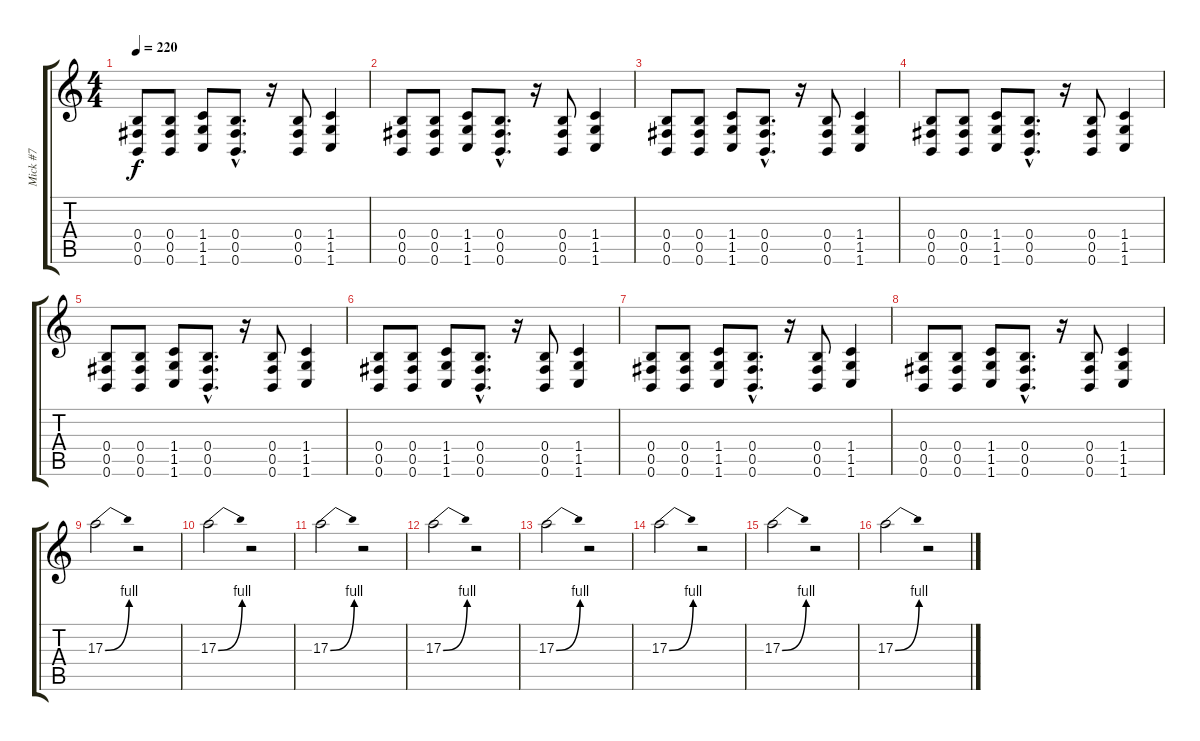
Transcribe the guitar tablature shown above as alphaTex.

\track ("Mick #7" "Mick #7") {instrument distortionguitar}
\staff {score tabs}
\tuning (Db4 Ab3 E3 B2 Gb2 B1) {hide}
\ts (4 4)
\tempo 220
\clef g2
\ks c
(0.4 0.5 0.6).8{dy f} (0.4 0.5 0.6).8 (1.4 1.5 1.6).8 (0.4{hac} 0.5{hac} 0.6{hac}).8{d} r.16 (0.4 0.5 0.6).8 (1.4 1.5 1.6).4 |
(0.4 0.5 0.6).8 (0.4 0.5 0.6).8 (1.4 1.5 1.6).8 (0.4{hac} 0.5{hac} 0.6{hac}).8{d} r.16 (0.4 0.5 0.6).8 (1.4 1.5 1.6).4 |
(0.4 0.5 0.6).8 (0.4 0.5 0.6).8 (1.4 1.5 1.6).8 (0.4{hac} 0.5{hac} 0.6{hac}).8{d} r.16 (0.4 0.5 0.6).8 (1.4 1.5 1.6).4 |
(0.4 0.5 0.6).8 (0.4 0.5 0.6).8 (1.4 1.5 1.6).8 (0.4{hac} 0.5{hac} 0.6{hac}).8{d} r.16 (0.4 0.5 0.6).8 (1.4 1.5 1.6).4 |
(0.4 0.5 0.6).8 (0.4 0.5 0.6).8 (1.4 1.5 1.6).8 (0.4{hac} 0.5{hac} 0.6{hac}).8{d} r.16 (0.4 0.5 0.6).8 (1.4 1.5 1.6).4 |
(0.4 0.5 0.6).8 (0.4 0.5 0.6).8 (1.4 1.5 1.6).8 (0.4{hac} 0.5{hac} 0.6{hac}).8{d} r.16 (0.4 0.5 0.6).8 (1.4 1.5 1.6).4 |
(0.4 0.5 0.6).8 (0.4 0.5 0.6).8 (1.4 1.5 1.6).8 (0.4{hac} 0.5{hac} 0.6{hac}).8{d} r.16 (0.4 0.5 0.6).8 (1.4 1.5 1.6).4 |
(0.4 0.5 0.6).8 (0.4 0.5 0.6).8 (1.4 1.5 1.6).8 (0.4{hac} 0.5{hac} 0.6{hac}).8{d} r.16 (0.4 0.5 0.6).8 (1.4 1.5 1.6).4 |
17.3{be (bend 0 0 60 4)}.2 r.2 |
17.3{be (bend 0 0 60 4)}.2 r.2 |
17.3{be (bend 0 0 60 4)}.2 r.2 |
17.3{be (bend 0 0 60 4)}.2 r.2 |
17.3{be (bend 0 0 60 4)}.2 r.2 |
17.3{be (bend 0 0 60 4)}.2 r.2 |
17.3{be (bend 0 0 60 4)}.2 r.2 |
17.3{be (bend 0 0 60 4)}.2 r.2
